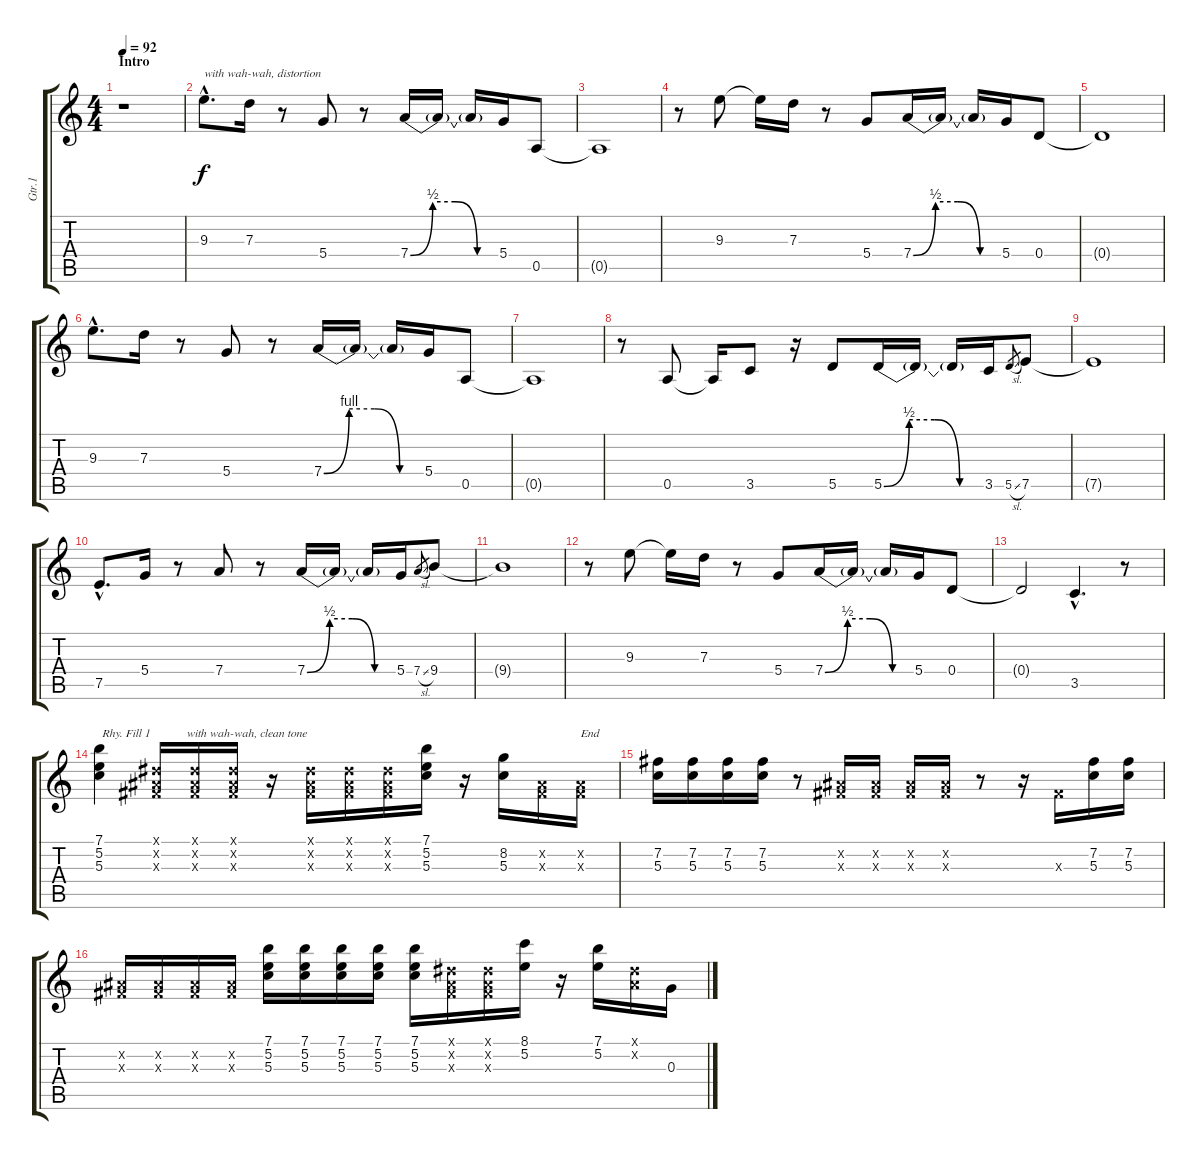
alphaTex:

\track ("Gtr.1" "Gtr.1") {instrument overdrivenguitar}
\staff {score tabs}
\tuning (E4 B3 G3 D3 A2 E2) {hide}
\ts (4 4)
\section ("" "Intro")
\tempo 92
\clef g2
\ks c
r.1{dy f instrument overdrivenguitar} |
9.3{hac}.8{d txt "with wah-wah, distortion"} 7.3.16 r.8 5.4.8 r.8 7.4{be (custom 0 0 15 2 30 2 45 0 60 0)}.16 7.4{t}.16 7.4{t}.16 5.4.16 0.5.8 |
0.5{t}.1 |
r.8 9.3.8 9.3{t}.16 7.3.16 r.8 5.4.8 7.4{be (custom 0 0 15 2 30 2 45 0 60 0)}.16 7.4{t}.16 7.4{t}.16 5.4.16 0.4.8 |
0.4{t}.1 |
9.3{hac}.8{d} 7.3.16 r.8 5.4.8 r.8 7.4{be (custom 0 0 15 4 30 4 45 0 60 0)}.16 7.4{t}.16 7.4{t}.16 5.4.16 0.5.8 |
0.5{t}.1 |
r.8 0.5.8 0.5{t}.16 3.5.8 r.16 5.5.8 5.5{be (custom 0 0 15 2 30 2 45 0 60 0)}.16 5.5{t}.16 5.5{t}.16 3.5.16 5.5{sl}.8{gr} 7.5.8 |
7.5{t}.1 |
7.5{hac}.8{d} 5.4.16 r.8 7.4.8 r.8 7.4{be (custom 0 0 15 2 30 2 45 0 60 0)}.16 7.4{t}.16 7.4{t}.16 5.4.16 7.4{sl}.8{gr} 9.4.8 |
9.4{t}.1 |
r.8 9.3.8 9.3{t}.16 7.3.16 r.8 5.4.8 7.4{be (custom 0 0 15 2 30 2 45 0 60 0)}.16 7.4{t}.16 7.4{t}.16 5.4.16 0.4.8 |
0.4{t}.2 3.5{hac}.4{d} r.8 |
(7.1 5.2 5.3).4{txt " Rhy. Fill 1            with wah-wah, clean tone" instrument electricguitarclean} (-1.1{x} -1.2{x} -1.3{x}).16 (-1.1{x} -1.2{x} -1.3{x}).16 (-1.1{x} -1.2{x} -1.3{x}).16 r.16 (-1.1{x} -1.2{x} -1.3{x}).16 (-1.1{x} -1.2{x} -1.3{x}).16 (-1.1{x} -1.2{x} -1.3{x}).16 (7.1 5.2 5.3).16 r.16 (8.2 5.3).16 (-1.2{x} -1.3{x}).16 (-1.2{x} -1.3{x}).16{txt "End"} |
(7.2 5.3).16 (7.2 5.3).16 (7.2 5.3).16 (7.2 5.3).16 r.8 (-1.2{x} -1.3{x}).16 (-1.2{x} -1.3{x}).16 (-1.2{x} -1.3{x}).16 (-1.2{x} -1.3{x}).16 r.8 r.16 -1.3{x}.16 (7.2 5.3).16 (7.2 5.3).16 |
(-1.2{x} -1.3{x}).16 (-1.2{x} -1.3{x}).16 (-1.2{x} -1.3{x}).16 (-1.2{x} -1.3{x}).16 (7.1 5.2 5.3).16 (7.1 5.2 5.3).16 (7.1 5.2 5.3).16 (7.1 5.2 5.3).16 (7.1 5.2 5.3).16 (-1.1{x} -1.2{x} -1.3{x}).16 (-1.1{x} -1.2{x} -1.3{x}).16 (8.1 5.2).16 r.16 (7.1 5.2).16 (-1.1{x} -1.2{x}).16 0.3.16
